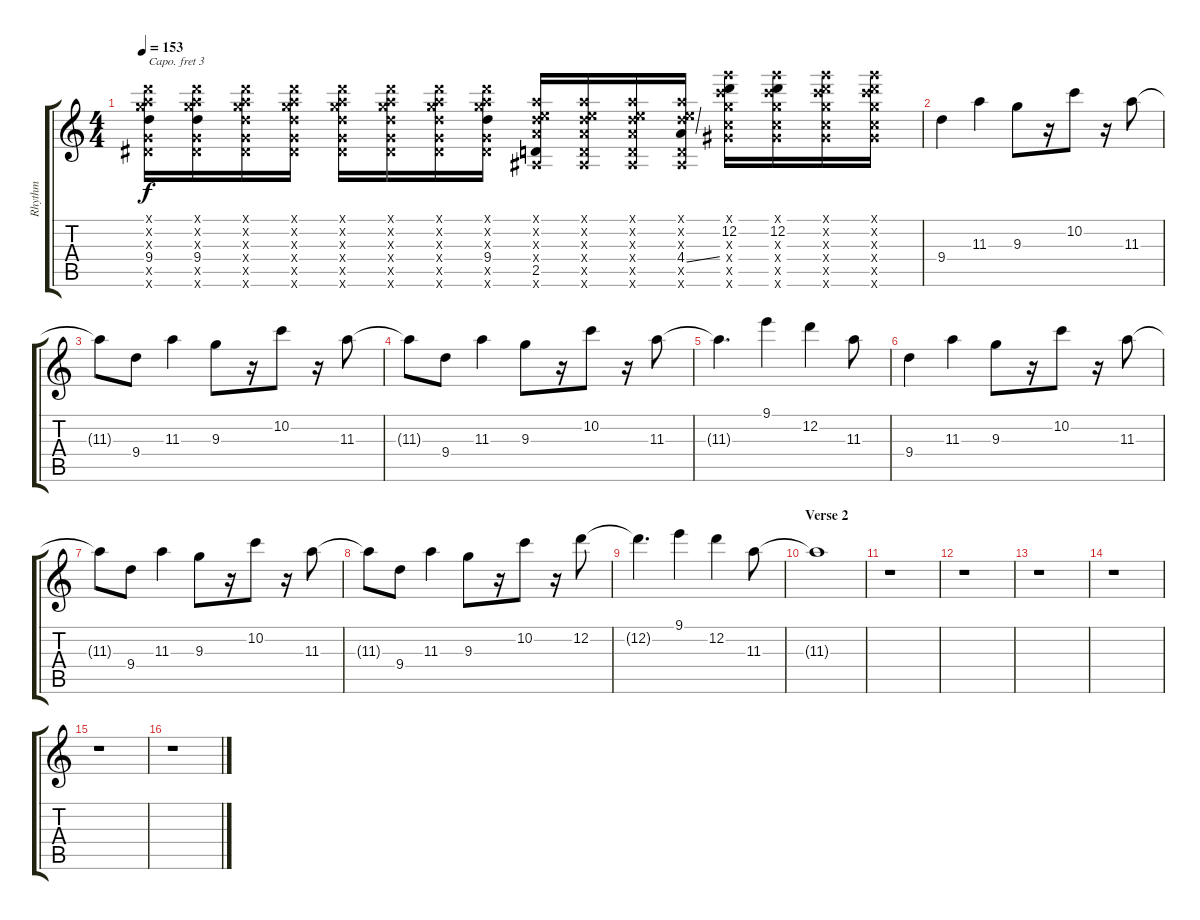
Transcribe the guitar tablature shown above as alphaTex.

\track ("Rhythm" "Rhythm") {instrument overdrivenguitar}
\staff {score tabs}
\capo 3
\tuning (E4 B3 G3 D3 A2 E2) {hide}
\ts (4 4)
\tempo 153
\clef g2
\ks c
(7.1{x} 7.2{x} 9.3{x} 9.4 7.5{x} 8.6{x}).16{dy f} (7.1{x} 7.2{x} 9.3{x} 9.4 7.5{x} 8.6{x}).16 (7.1{x} 7.2{x} 9.3{x} 9.4{x} 7.5{x} 8.6{x}).16 (7.1{x} 7.2{x} 9.3{x} 9.4{x} 7.5{x} 8.6{x}).16 (7.1{x} 7.2{x} 9.3{x} 9.4{x} 7.5{x} 8.6{x}).16 (7.1{x} 7.2{x} 9.3{x} 9.4{x} 7.5{x} 8.6{x}).16 (7.1{x} 7.2{x} 9.3{x} 9.4{x} 7.5{x} 8.6{x}).16 (7.1{x} 7.2{x} 9.3{x} 9.4 7.5{x} 8.6{x}).16 (2.1{x} 2.2{x} 4.3{x} 4.4{x} 2.5 3.6{x}).16 (2.1{x} 2.2{x} 4.3{x} 4.4{x} 2.5{x} 3.6{x}).16 (2.1{x} 2.2{x} 4.3{x} 4.4{x} 2.5{x} 3.6{x}).16 (2.1{x} 2.2{x} 4.3{x} 4.4{ss} 2.5{x} 3.6{x}).16 (12.1{x} 12.2 14.3{x} 14.4{x} 12.5{x} 13.6{x}).16 (12.1{x} 12.2 14.3{x} 14.4{x} 12.5{x} 13.6{x}).16 (12.1{x} 12.2{x} 14.3{x} 14.4{x} 12.5{x} 13.6{x}).16 (12.1{x} 12.2{x} 14.3{x} 14.4{x} 12.5{x} 13.6{x}).16 |
9.4.4 11.3.4 9.3.8 r.16 10.2.8 r.16 11.3.8 |
11.3{t}.8 9.4.8 11.3.4 9.3.8 r.16 10.2.8 r.16 11.3.8 |
11.3{t}.8 9.4.8 11.3.4 9.3.8 r.16 10.2.8 r.16 11.3.8 |
11.3{t}.4{d} 9.1.4 12.2.4 11.3.8 |
9.4.4 11.3.4 9.3.8 r.16 10.2.8 r.16 11.3.8 |
11.3{t}.8 9.4.8 11.3.4 9.3.8 r.16 10.2.8 r.16 11.3.8 |
11.3{t}.8 9.4.8 11.3.4 9.3.8 r.16 10.2.8 r.16 12.2.8 |
12.2{t}.4{d} 9.1.4 12.2.4 11.3.8 |
\section ("" "Verse 2")
11.3{t}.1 |
r.1 |
r.1 |
r.1 |
r.1 |
r.1 |
r.1
